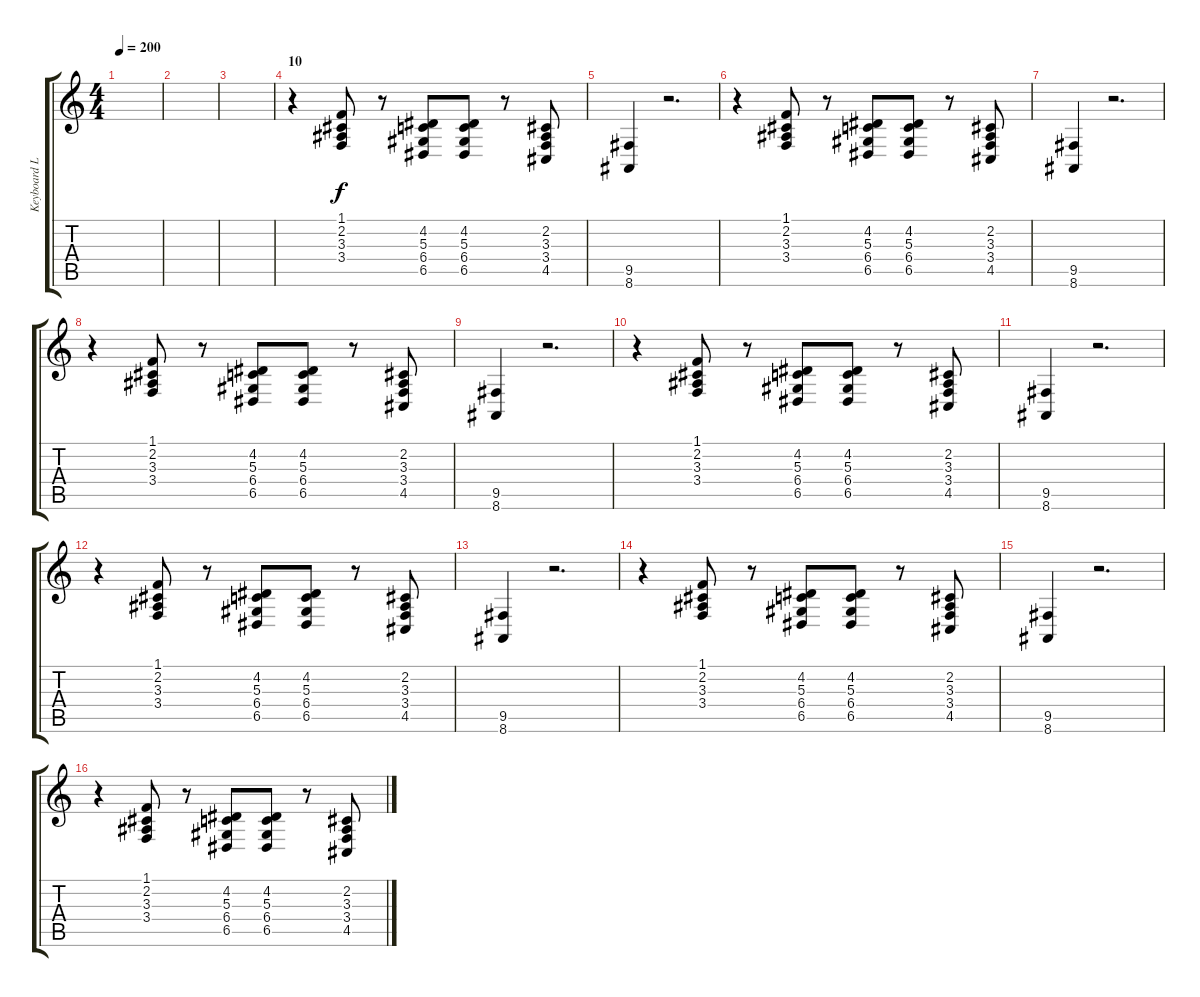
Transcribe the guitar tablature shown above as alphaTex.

\track ("Keyboard Left" "Keyboard L") {instrument brightacousticpiano}
\staff {score tabs}
\tuning (E4 B3 G3 D3 A2 D2) {hide}
\ts (4 4)
\tempo 200
\clef g2
\ks c
|
|
|
\section ("" "10")
r.4 (1.1 2.2 3.3 3.4).8 r.8 (4.2 5.3 6.4 6.5).8 (4.2 5.3 6.4 6.5).8 r.8 (2.2 3.3 3.4 4.5).8 |
(9.5 8.6).4 r.2{d} |
r.4 (1.1 2.2 3.3 3.4).8 r.8 (4.2 5.3 6.4 6.5).8 (4.2 5.3 6.4 6.5).8 r.8 (2.2 3.3 3.4 4.5).8 |
(9.5 8.6).4 r.2{d} |
r.4 (1.1 2.2 3.3 3.4).8 r.8 (4.2 5.3 6.4 6.5).8 (4.2 5.3 6.4 6.5).8 r.8 (2.2 3.3 3.4 4.5).8 |
(9.5 8.6).4 r.2{d} |
r.4 (1.1 2.2 3.3 3.4).8 r.8 (4.2 5.3 6.4 6.5).8 (4.2 5.3 6.4 6.5).8 r.8 (2.2 3.3 3.4 4.5).8 |
(9.5 8.6).4 r.2{d} |
r.4 (1.1 2.2 3.3 3.4).8 r.8 (4.2 5.3 6.4 6.5).8 (4.2 5.3 6.4 6.5).8 r.8 (2.2 3.3 3.4 4.5).8 |
(9.5 8.6).4 r.2{d} |
r.4 (1.1 2.2 3.3 3.4).8 r.8 (4.2 5.3 6.4 6.5).8 (4.2 5.3 6.4 6.5).8 r.8 (2.2 3.3 3.4 4.5).8 |
(9.5 8.6).4 r.2{d} |
r.4{volume 0} (1.1 2.2 3.3 3.4).8 r.8 (4.2 5.3 6.4 6.5).8 (4.2 5.3 6.4 6.5).8 r.8 (2.2 3.3 3.4 4.5).8
